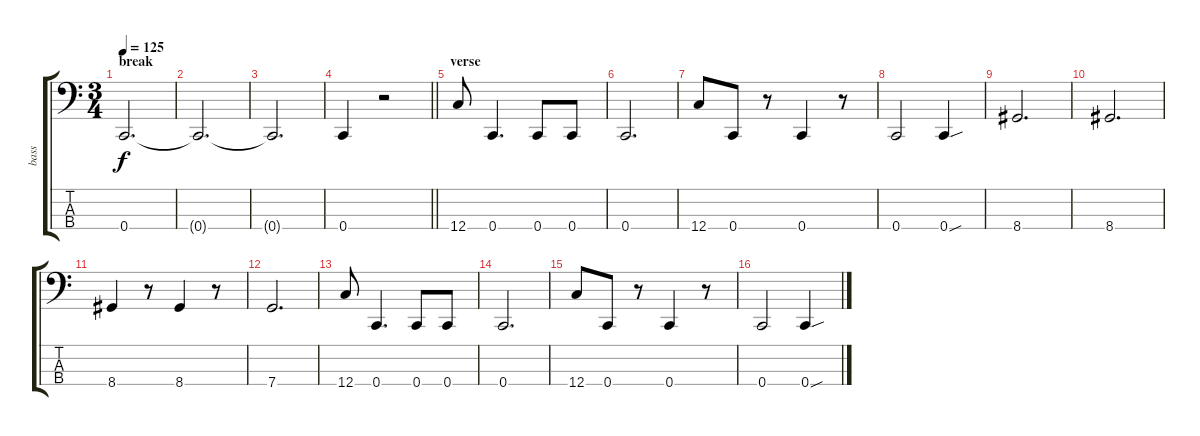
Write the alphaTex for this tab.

\track ("bass" "bass") {instrument electricbassfinger}
\staff {score tabs}
\tuning (F2 C2 G1 C1) {hide}
\ts (3 4)
\section ("" "break")
\tempo 125
\clef f4
\ks c
0.4.2{d dy f} |
0.4{t}.2{d} |
0.4{t}.2{d} |
\barLineRight lightlight
0.4.4 r.2 |
\section ("" "verse")
12.4.8 0.4.4{d} 0.4.8 0.4.8 |
0.4.2{d} |
12.4.8 0.4.8 r.8 0.4.4 r.8 |
0.4.2 0.4{sou}.4 |
8.4.2{d} |
8.4.2{d} |
8.4.4 r.8 8.4.4 r.8 |
7.4.2{d} |
12.4.8 0.4.4{d} 0.4.8 0.4.8 |
0.4.2{d} |
12.4.8 0.4.8 r.8 0.4.4 r.8 |
0.4.2 0.4{sou}.4
